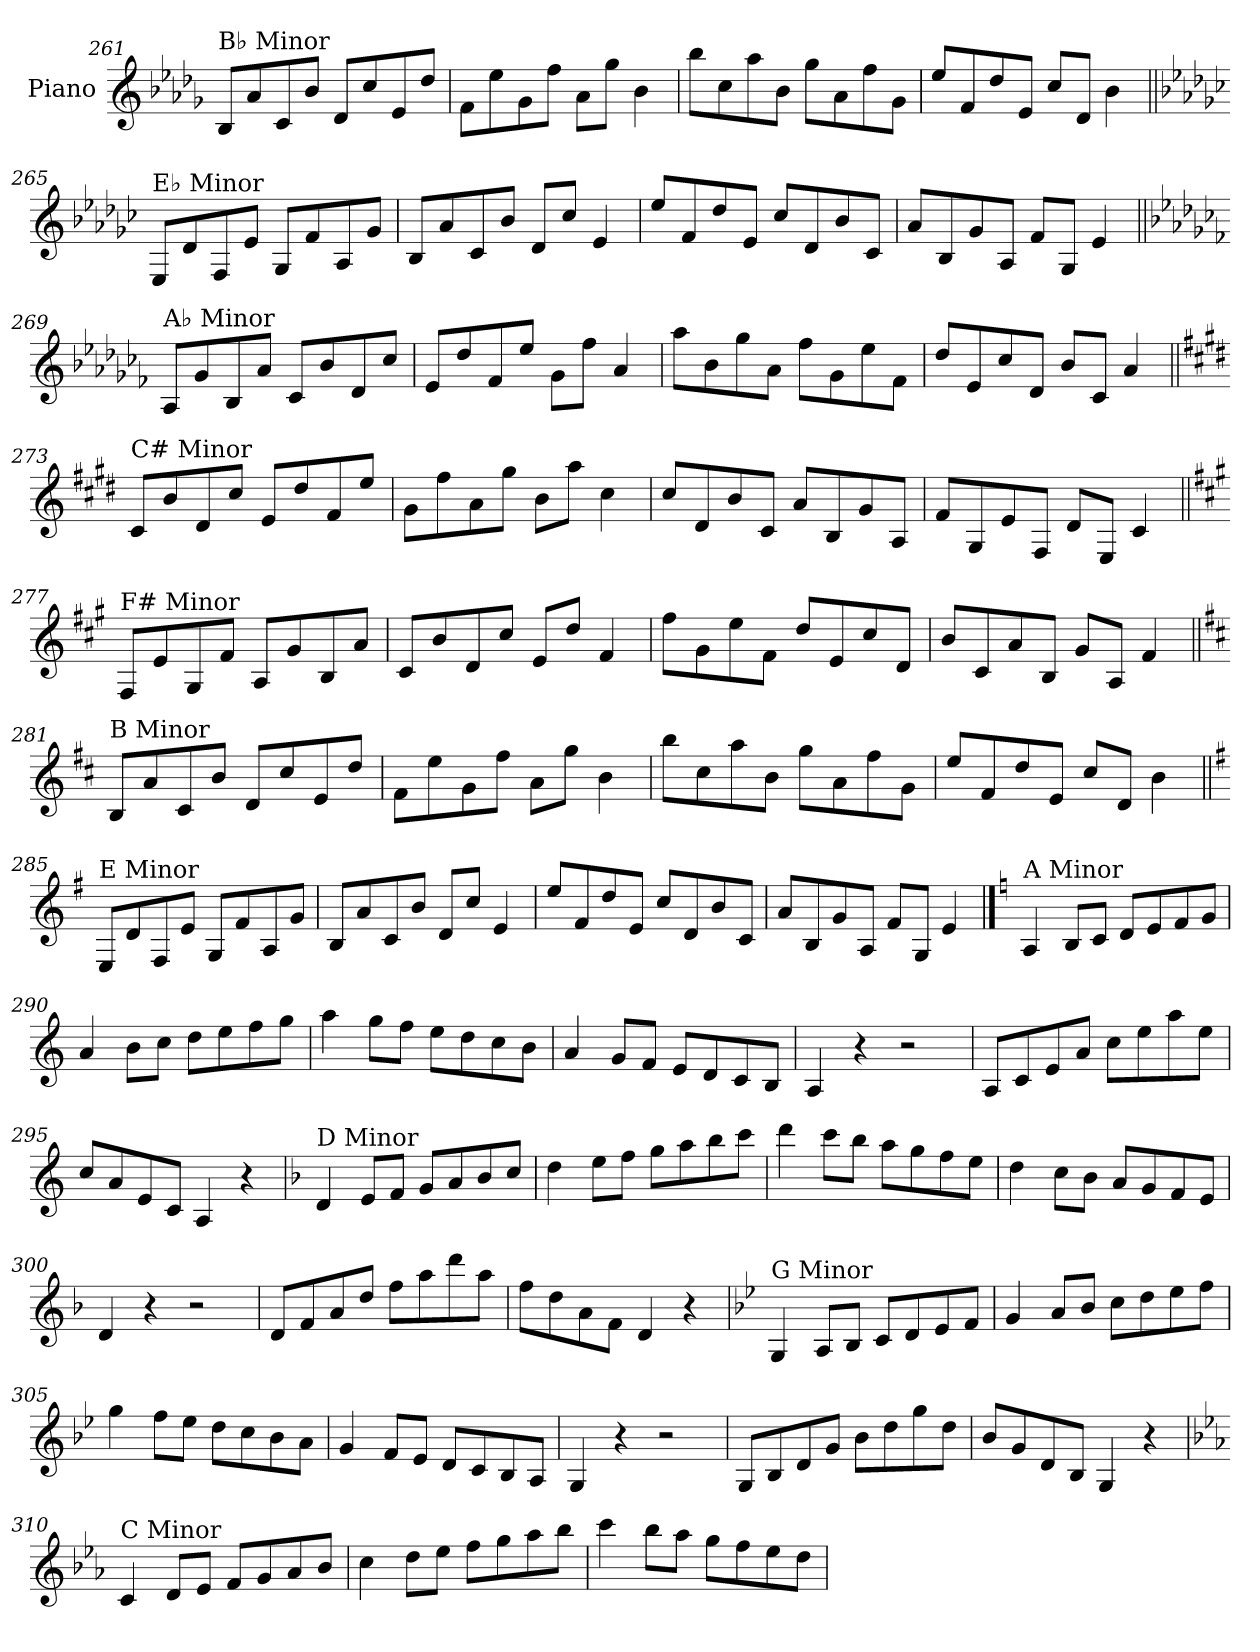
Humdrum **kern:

**kern
*part1
*staff1
*I"Piano
*I'Pno.
!!LO:LB:g=z
*clefG2
*k[b-e-a-d-g-]
=261
!LO:TX:a:t=B♭ Minor
8B-/L
8a-/
8c/
8b-/J
8d-/L
8cc/
8e-/
8dd-/J
=262
8f\L
8ee-\
8g-\
8ff\J
8a-\L
8gg-\J
4b-\
=263
8bb-\L
8cc\
8aa-\
8b-\J
8gg-\L
8a-\
8ff\
8g-\J
=264
8ee-/L
8f/
8dd-/
8e-/J
8cc/L
8d-/J
4b-\
!!LO:PB:g=z
=265||
*k[b-e-a-d-g-c-]
!LO:TX:a:t=E♭ Minor
8E-/L
8d-/
8F/
8e-/J
8G-/L
8f/
8A-/
8g-/J
=266
8B-/L
8a-/
8c-/
8b-/J
8d-/L
8cc-/J
4e-/
=267
8ee-/L
8f/
8dd-/
8e-/J
8cc-/L
8d-/
8b-/
8c-/J
=268
8a-/L
8B-/
8g-/
8A-/J
8f/L
8G-/J
4e-/
!!LO:LB:g=z
=269||
*k[b-e-a-d-g-c-f-]
!LO:TX:a:t=A♭ Minor
8A-/L
8g-/
8B-/
8a-/J
8c-/L
8b-/
8d-/
8cc-/J
=270
8e-/L
8dd-/
8f-/
8ee-/J
8g-\L
8ff-\J
4a-/
=271
8aa-\L
8b-\
8gg-\
8a-\J
8ff-\L
8g-\
8ee-\
8f-\J
=272
8dd-/L
8e-/
8cc-/
8d-/J
8b-/L
8c-/J
4a-/
!!LO:LB:g=z
=273||
*k[f#c#g#d#]
!LO:TX:a:t=C# Minor
8c#/L
8b/
8d#/
8cc#/J
8e/L
8dd#/
8f#/
8ee/J
=274
8g#\L
8ff#\
8a\
8gg#\J
8b\L
8aa\J
4cc#\
=275
8cc#/L
8d#/
8b/
8c#/J
8a/L
8B/
8g#/
8A/J
=276
8f#/L
8G#/
8e/
8F#/J
8d#/L
8E/J
4c#/
!!LO:LB:g=z
=277||
*k[f#c#g#]
!LO:TX:a:t=F# Minor
8F#/L
8e/
8G#/
8f#/J
8A/L
8g#/
8B/
8a/J
=278
8c#/L
8b/
8d/
8cc#/J
8e/L
8dd/J
4f#/
=279
8ff#\L
8g#\
8ee\
8f#\J
8dd/L
8e/
8cc#/
8d/J
=280
8b/L
8c#/
8a/
8B/J
8g#/L
8A/J
4f#/
!!LO:LB:g=z
=281||
*k[f#c#]
!LO:TX:a:t=B Minor
8B/L
8a/
8c#/
8b/J
8d/L
8cc#/
8e/
8dd/J
=282
8f#\L
8ee\
8g\
8ff#\J
8a\L
8gg\J
4b\
=283
8bb\L
8cc#\
8aa\
8b\J
8gg\L
8a\
8ff#\
8g\J
=284
8ee/L
8f#/
8dd/
8e/J
8cc#/L
8d/J
4b\
!!LO:LB:g=z
=285||
*k[f#]
!LO:TX:a:t=E Minor
8E/L
8d/
8F#/
8e/J
8G/L
8f#/
8A/
8g/J
=286
8B/L
8a/
8c/
8b/J
8d/L
8cc/J
4e/
=287
8ee/L
8f#/
8dd/
8e/J
8cc/L
8d/
8b/
8c/J
=288
8a/L
8B/
8g/
8A/J
8f#/L
8G/J
4e/
!!LO:PB:g=z
==289
*k[]
!LO:TX:a:t=A Minor
4A/
8B/L
8c/J
8d/L
8e/
8f/
8g/J
=290
4a/
8b\L
8cc\J
8dd\L
8ee\
8ff\
8gg\J
=291
4aa\
8gg\L
8ff\J
8ee\L
8dd\
8cc\
8b\J
=292
4a/
8g/L
8f/J
8e/L
8d/
8c/
8B/J
=293
4A/
4r
2r
=294
8A/L
8c/
8e/
8a/J
8cc\L
8ee\
8aa\
8ee\J
=295
8cc/L
8a/
8e/
8c/J
4A/
4r
!!LO:LB:g=z
=296
*k[b-]
!LO:TX:a:t=D Minor
4d/
8e/L
8f/J
8g/L
8a/
8b-/
8cc/J
=297
4dd\
8ee\L
8ff\J
8gg\L
8aa\
8bb-\
8ccc\J
=298
4ddd\
8ccc\L
8bb-\J
8aa\L
8gg\
8ff\
8ee\J
=299
4dd\
8cc\L
8b-\J
8a/L
8g/
8f/
8e/J
=300
4d/
4r
2r
=301
8d/L
8f/
8a/
8dd/J
8ff\L
8aa\
8ddd\
8aa\J
=302
8ff\L
8dd\
8a\
8f\J
4d/
4r
!!LO:LB:g=z
=303
*k[b-e-]
!LO:TX:a:t=G Minor
4G/
8A/L
8B-/J
8c/L
8d/
8e-/
8f/J
=304
4g/
8a/L
8b-/J
8cc\L
8dd\
8ee-\
8ff\J
=305
4gg\
8ff\L
8ee-\J
8dd\L
8cc\
8b-\
8a\J
=306
4g/
8f/L
8e-/J
8d/L
8c/
8B-/
8A/J
=307
4G/
4r
2r
=308
8G/L
8B-/
8d/
8g/J
8b-\L
8dd\
8gg\
8dd\J
=309
8b-/L
8g/
8d/
8B-/J
4G/
4r
!!LO:LB:g=z
=310
*k[b-e-a-]
!LO:TX:a:t=C Minor
4c/
8d/L
8e-/J
8f/L
8g/
8a-/
8b-/J
=311
4cc\
8dd\L
8ee-\J
8ff\L
8gg\
8aa-\
8bb-\J
=312
4ccc\
8bb-\L
8aa-\J
8gg\L
8ff\
8ee-\
8dd\J
=
*-
